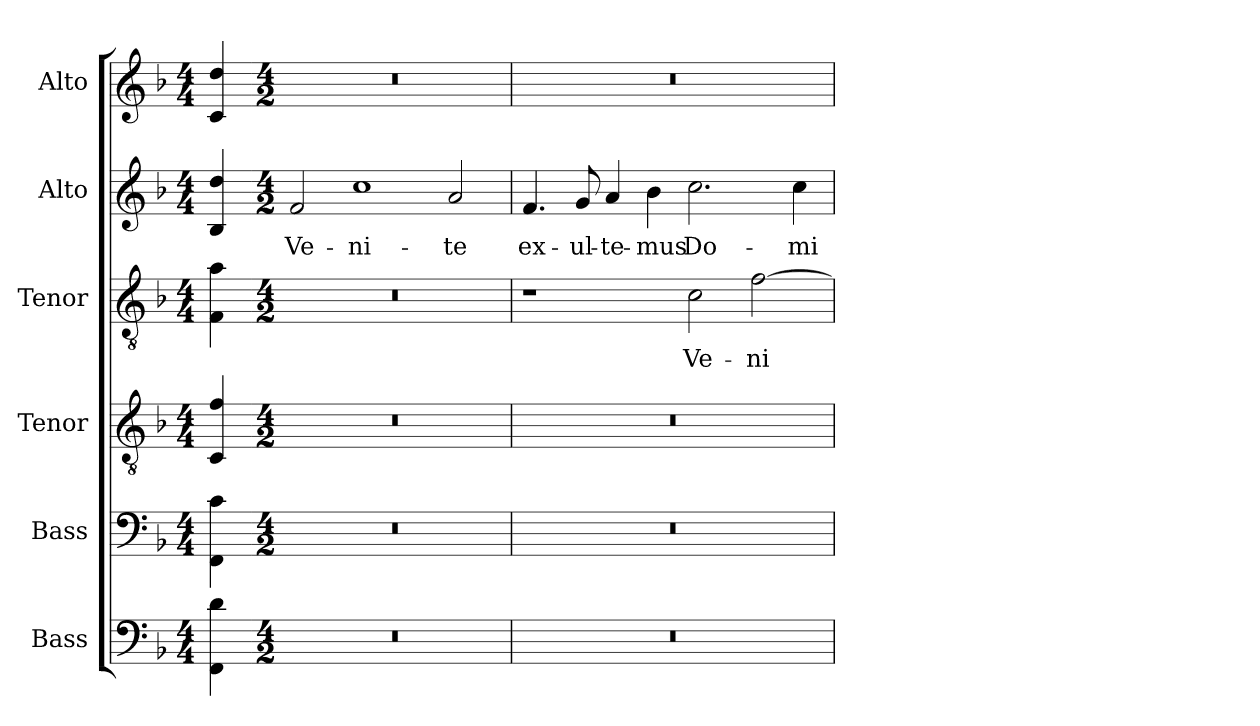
**kern	**kern	**kern	**kern	**text	**kern	**text	**kern
*part6	*part5	*part4	*part3	*part3	*part2	*part2	*part1
*staff6	*staff5	*staff4	*staff3	*staff3	*staff2	*staff2	*staff1
*I"Bass	*I"Bass	*I"Tenor	*I"Tenor	*	*I"Alto	*	*I"Alto
*I'B.	*I'B.	*I'T.	*I'T.	*	*	*	*
!!LO:PB:g=z
*clefF4	*clefF4	*clefGv2	*clefGv2	*	*clefG2	*	*clefG2
*	*	*ITrd7c12	*ITrd7c12	*	*	*	*
*k[b-]	*k[b-]	*k[b-]	*k[b-]	*	*k[b-]	*	*k[b-]
*F:	*F:	*F:	*F:	*	*F:	*	*F:
*M4/4	*M4/4	*M4/4	*M4/4	*	*M4/4	*	*M4/4
=	=	=	=	=	=	=	=
4FFi\ 4di	4FFi\ 4ci	4CCi/ 4Fi	4FFi\ 4Ai	.	4B-i/ 4ddi	.	4ci/ 4ddi
=1-	=1-	=1-	=1-	=1-	=1-	=1-	=1-
*M4/2	*M4/2	*M4/2	*M4/2	*	*M4/2	*	*M4/2
!LO:N:vis=1	!LO:N:vis=1	!LO:N:vis=1	!LO:N:vis=1	!	!	!	!
!	!	!	!	!	!	!LO:LY:b:color=#000000	!LO:N:vis=1
0r	0r	0r	0r	.	2fi/	Ve-	0r
!	!	!	!	!	!	!LO:LY:b:color=#000000	!
.	.	.	.	.	1cci	-ni-	.
!	!	!	!	!	!	!LO:LY:b:color=#000000	!
.	.	.	.	.	2ai/	-te	.
=2	=2	=2	=2	=2	=2	=2	=2
!LO:N:vis=1	!LO:N:vis=1	!LO:N:vis=1	!	!	!	!	!
!	!	!	!	!	!	!LO:LY:b:color=#000000	!LO:N:vis=1
0r	0r	0r	1r	.	4.fi/	ex-	0r
!	!	!	!	!	!	!LO:LY:b:color=#000000	!
.	.	.	.	.	8gi/	-ul-	.
!	!	!	!	!	!	!LO:LY:b:color=#000000	!
.	.	.	.	.	4ai/	-te-	.
!	!	!	!	!	!	!LO:LY:b:color=#000000	!
.	.	.	.	.	4b-i\	-mus	.
!	!	!	!	!LO:LY:b:color=#000000	!	!	!
!	!	!	!	!	!	!LO:LY:b:color=#000000	!
.	.	.	2Ci\	Ve-	2.cci\	Do-	.
!	!	!	!	!LO:LY:b:color=#000000	!	!	!
.	.	.	[2Fi\	-ni-	.	.	.
!	!	!	!	!	!	!LO:LY:b:color=#000000	!
.	.	.	.	.	4cci\	-mi-	.
=	=	=	=	=	=	=	=
*-	*-	*-	*-	*-	*-	*-	*-
